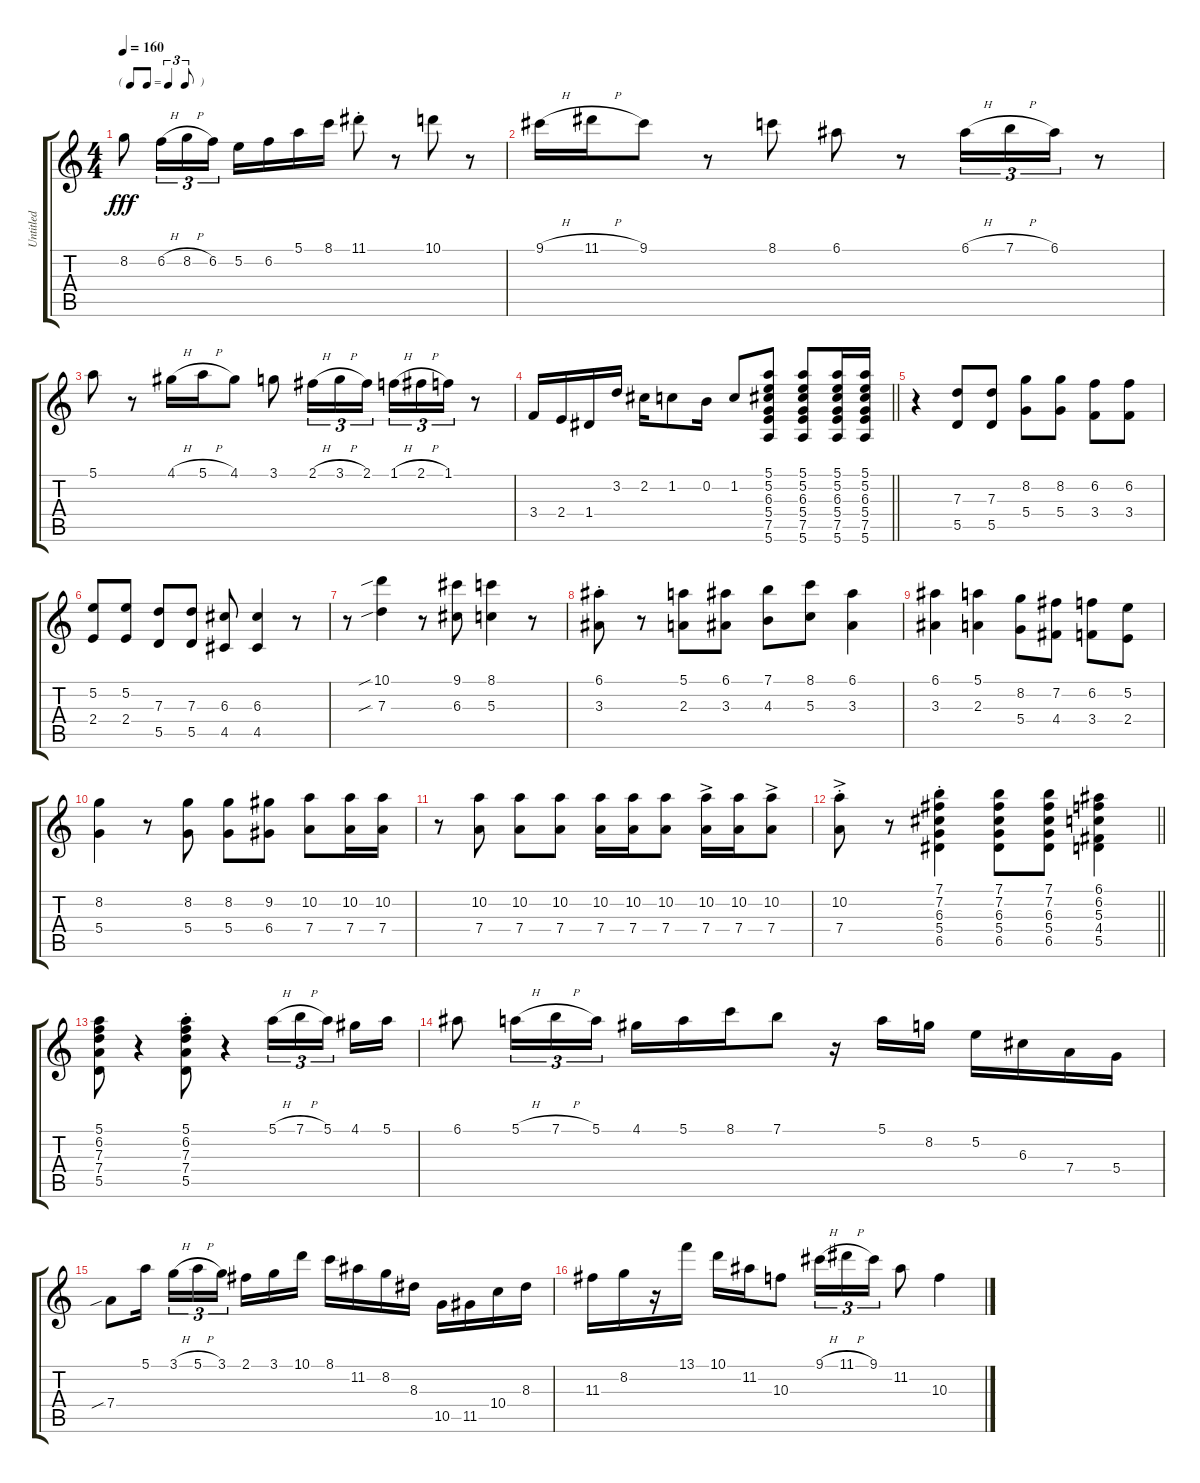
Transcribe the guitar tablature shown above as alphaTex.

\track ("Untitled" "Untitled") {instrument acousticguitarsteel}
\staff {score tabs}
\tuning (E4 B3 G3 D3 A2 E2) {hide}
\ts (4 4)
\tf triplet8th
\tempo 160
\clef g2
\ks c
8.2.8{dy fff} 6.2{h}.16{tu (3 2)} 8.2{h}.16{tu (3 2)} 6.2.16{tu (3 2)} 5.2.16 6.2.16 5.1.16 8.1.16 11.1{st}.8 r.8 10.1.8 r.8 |
9.1{h}.16 11.1{h}.16 9.1.8 r.8 8.1.8 6.1.8 r.8 6.1{h}.16{tu (3 2)} 7.1{h}.16{tu (3 2)} 6.1.16{tu (3 2)} r.8 |
5.1.8 r.8 4.1{h}.16 5.1{h}.16 4.1.8 3.1.8 2.1{h}.16{tu (3 2)} 3.1{h}.16{tu (3 2)} 2.1.16{tu (3 2)} 1.1{h}.16{tu (3 2)} 2.1{h}.16{tu (3 2)} 1.1.16{tu (3 2)} r.8 |
\barLineRight lightlight
3.4.16 2.4.16 1.4.16 3.2.16 2.2.16 1.2.8 0.2.16 1.2.8 (5.1 5.2 6.3 5.4 7.5 5.6).8 (5.1 5.2 6.3 5.4 7.5 5.6).8 (5.1 5.2 6.3 5.4 7.5 5.6).16 (5.1 5.2 6.3 5.4 7.5 5.6).16 |
r.4 (7.3 5.5).8 (7.3 5.5).8 (8.2 5.4).8 (8.2 5.4).8 (6.2 3.4).8 (6.2 3.4).8 |
(5.2 2.4).8 (5.2 2.4).8 (7.3 5.5).8 (7.3 5.5).8 (6.3 4.5).8 (6.3 4.5).4 r.8 |
r.8 (10.1{sib} 7.3{sib}).4 r.8 (9.1 6.3).8 (8.1 5.3).4 r.8 |
(6.1{st} 3.3{st}).8 r.8 (5.1 2.3).8 (6.1 3.3).8 (7.1 4.3).8 (8.1 5.3).8 (6.1 3.3).4 |
(6.1 3.3).4 (5.1 2.3).4 (8.2 5.4).8 (7.2 4.4).8 (6.2 3.4).8 (5.2 2.4).8 |
(8.2 5.4).4 r.8 (8.2 5.4).8 (8.2 5.4).8 (9.2 6.4).8 (10.2 7.4).8 (10.2 7.4).16 (10.2 7.4).16 |
r.8 (10.2 7.4).8 (10.2 7.4).8 (10.2 7.4).8 (10.2 7.4).16 (10.2 7.4).16 (10.2 7.4).8 (10.2{ac} 7.4{ac}).16 (10.2 7.4).16 (10.2{ac} 7.4{ac}).8 |
\barLineRight lightlight
(10.2{ac st} 7.4{ac st}).8 r.8 (7.1{st} 7.2{st} 6.3{st} 5.4{st} 6.5{st}).4 (7.1 7.2 6.3 5.4 6.5).8 (7.1 7.2 6.3 5.4 6.5).8 (6.1 6.2 5.3 4.4 5.5).4 |
(5.1 6.2 7.3 7.4 5.5).8 r.4 (5.1{st} 6.2{st} 7.3{st} 7.4{st} 5.5{st}).8 r.4 5.1{h}.16{tu (3 2)} 7.1{h}.16{tu (3 2)} 5.1.16{tu (3 2) beam splitsecondary} 4.1.16 5.1.16 |
6.1.8 5.1{h}.16{tu (3 2)} 7.1{h}.16{tu (3 2)} 5.1.16{tu (3 2)} 4.1.16 5.1.16 8.1.16 7.1.8 r.16 5.1.16 8.2.16 5.2.16 6.3.16 7.4.16 5.4.16 |
7.4{sib}.8 5.1.16{beam splitsecondary} 3.1{h}.16{tu (3 2)} 5.1{h}.16{tu (3 2)} 3.1.16{tu (3 2) beam splitsecondary} 2.1.16 3.1.16 10.1.16 8.1.16 11.2.16 8.2.16 8.3.16 10.5.16 11.5.16 10.4.16 8.3.16 |
11.3.16 8.2.16 r.16 13.1.16 10.1.16 11.2.16 10.3.8 9.1{h}.16{tu (3 2)} 11.1{h}.16{tu (3 2)} 9.1.16{tu (3 2)} 11.2.8 10.3.4
